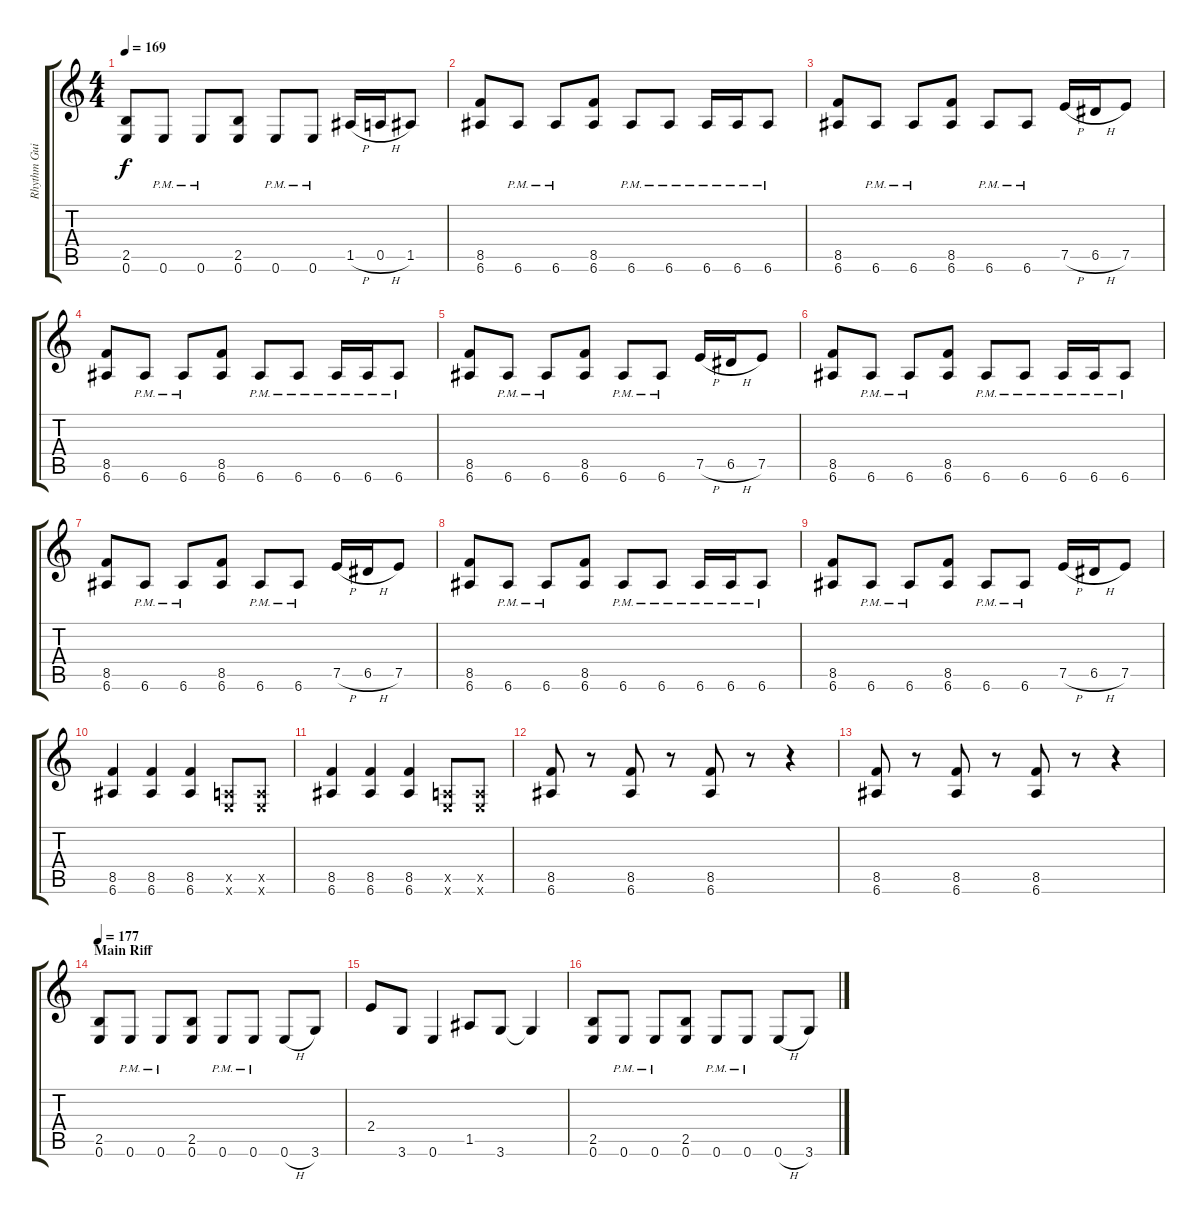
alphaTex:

\track ("Rhythm Guitar" "Rhythm Gui") {instrument distortionguitar}
\staff {score tabs}
\tuning (E4 B3 G3 D3 A2 E2) {hide}
\ts (4 4)
\tempo 169
\clef g2
\ks c
(2.5 0.6).8{dy f} 0.6{pm}.8 0.6{pm}.8 (2.5 0.6).8 0.6{pm}.8 0.6{pm}.8 1.5{h}.16 0.5{h}.16 1.5.8 |
(8.5 6.6).8 6.6{pm}.8 6.6{pm}.8 (8.5 6.6).8 6.6{pm}.8 6.6{pm}.8 6.6{pm}.16 6.6{pm}.16 6.6{pm}.8 |
(8.5 6.6).8 6.6{pm}.8 6.6{pm}.8 (8.5 6.6).8 6.6{pm}.8 6.6{pm}.8 7.5{h}.16 6.5{h}.16 7.5.8 |
(8.5 6.6).8 6.6{pm}.8 6.6{pm}.8 (8.5 6.6).8 6.6{pm}.8 6.6{pm}.8 6.6{pm}.16 6.6{pm}.16 6.6{pm}.8 |
(8.5 6.6).8 6.6{pm}.8 6.6{pm}.8 (8.5 6.6).8 6.6{pm}.8 6.6{pm}.8 7.5{h}.16 6.5{h}.16 7.5.8 |
(8.5 6.6).8 6.6{pm}.8 6.6{pm}.8 (8.5 6.6).8 6.6{pm}.8 6.6{pm}.8 6.6{pm}.16 6.6{pm}.16 6.6{pm}.8 |
(8.5 6.6).8 6.6{pm}.8 6.6{pm}.8 (8.5 6.6).8 6.6{pm}.8 6.6{pm}.8 7.5{h}.16 6.5{h}.16 7.5.8 |
(8.5 6.6).8 6.6{pm}.8 6.6{pm}.8 (8.5 6.6).8 6.6{pm}.8 6.6{pm}.8 6.6{pm}.16 6.6{pm}.16 6.6{pm}.8 |
(8.5 6.6).8 6.6{pm}.8 6.6{pm}.8 (8.5 6.6).8 6.6{pm}.8 6.6{pm}.8 7.5{h}.16 6.5{h}.16 7.5.8 |
(8.5 6.6).4 (8.5 6.6).4 (8.5 6.6).4 (0.5{x} 0.6{x}).8 (0.5{x} 0.6{x}).8 |
(8.5 6.6).4 (8.5 6.6).4 (8.5 6.6).4 (0.5{x} 0.6{x}).8 (0.5{x} 0.6{x}).8 |
(8.5 6.6).8 r.8 (8.5 6.6).8 r.8 (8.5 6.6).8 r.8 r.4 |
(8.5 6.6).8 r.8 (8.5 6.6).8 r.8 (8.5 6.6).8 r.8 r.4 |
\section ("" "Main Riff")
\tempo 177
(2.5 0.6).8 0.6{pm}.8 0.6{pm}.8 (2.5 0.6).8 0.6{pm}.8 0.6{pm}.8 0.6{h}.8 3.6.8 |
2.4.8 3.6.8 0.6.4 1.5.8 3.6.8 3.6{t}.4 |
(2.5 0.6).8 0.6{pm}.8 0.6{pm}.8 (2.5 0.6).8 0.6{pm}.8 0.6{pm}.8 0.6{h}.8 3.6.8
